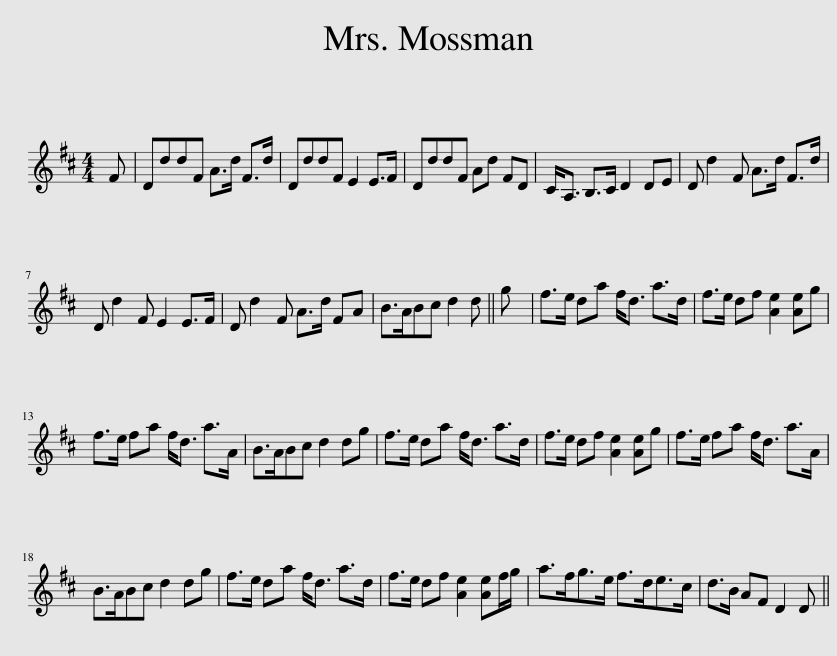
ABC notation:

X:1
L:1/8
M:4/4
I:linebreak $
K:D
V:1 treble
V:1
 F | DddF A>d F>d | DddF E2 E>F | DddF Ad FD | C<A, B,>C D2 DE | %5
 D d2 F A>d F>d |$ D d2 F E2 E>F | D d2 F A>d FA | B>ABc d2 d || g | %10
 f>e da f<d a>d | f>e df [Ae]2 [Ae]g |$ f>e fa f<d a>A | B>ABc d2 dg | f>e da f<d a>d | %15
 f>e df [Ae]2 [Ae]g | f>e fa f<d a>A |$ B>ABc d2 dg | f>e da f<d a>d | f>e df [Ae]2 [Ae]f/g/ | %20
 a>fg>e f>de>c | d>B AF D2 D || %22
